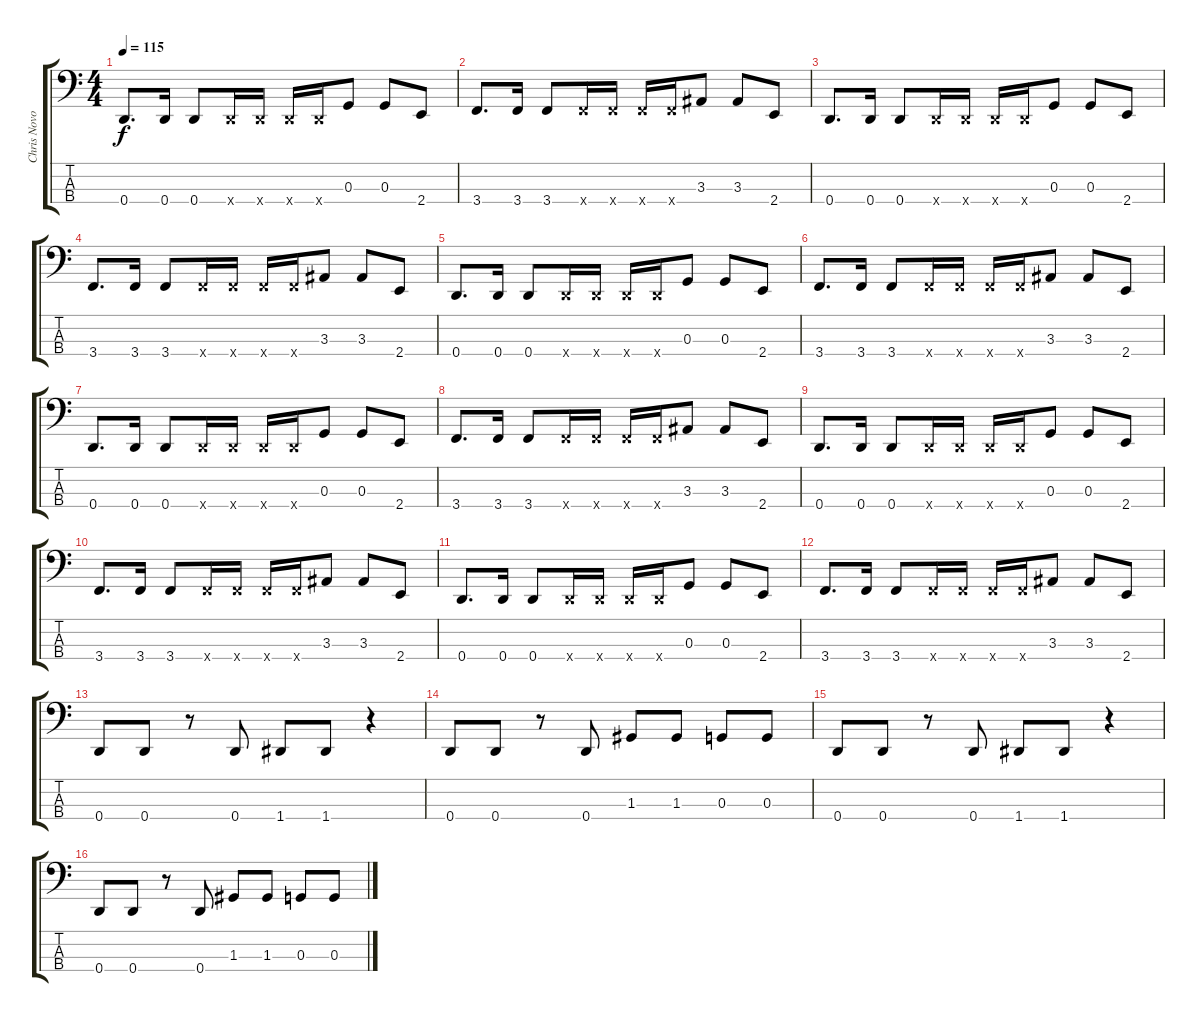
\track ("Chris Novoselic - Bass" "Chris Novo") {instrument electricbassfinger}
\staff {score tabs}
\tuning (F2 C2 G1 D1) {hide}
\ts (4 4)
\tempo 115
\clef f4
\ks c
0.4.8{d dy f} 0.4.16 0.4.8 0.4{x}.16 0.4{x}.16 0.4{x}.16 0.4{x}.16 0.3.8 0.3.8 2.4.8 |
3.4.8{d} 3.4.16 3.4.8 3.4{x}.16 3.4{x}.16 3.4{x}.16 3.4{x}.16 3.3.8 3.3.8 2.4.8 |
0.4.8{d} 0.4.16 0.4.8 0.4{x}.16 0.4{x}.16 0.4{x}.16 0.4{x}.16 0.3.8 0.3.8 2.4.8 |
3.4.8{d} 3.4.16 3.4.8 3.4{x}.16 3.4{x}.16 3.4{x}.16 3.4{x}.16 3.3.8 3.3.8 2.4.8 |
0.4.8{d} 0.4.16 0.4.8 0.4{x}.16 0.4{x}.16 0.4{x}.16 0.4{x}.16 0.3.8 0.3.8 2.4.8 |
3.4.8{d} 3.4.16 3.4.8 3.4{x}.16 3.4{x}.16 3.4{x}.16 3.4{x}.16 3.3.8 3.3.8 2.4.8 |
0.4.8{d} 0.4.16 0.4.8 0.4{x}.16 0.4{x}.16 0.4{x}.16 0.4{x}.16 0.3.8 0.3.8 2.4.8 |
3.4.8{d} 3.4.16 3.4.8 3.4{x}.16 3.4{x}.16 3.4{x}.16 3.4{x}.16 3.3.8 3.3.8 2.4.8 |
0.4.8{d} 0.4.16 0.4.8 0.4{x}.16 0.4{x}.16 0.4{x}.16 0.4{x}.16 0.3.8 0.3.8 2.4.8 |
3.4.8{d} 3.4.16 3.4.8 3.4{x}.16 3.4{x}.16 3.4{x}.16 3.4{x}.16 3.3.8 3.3.8 2.4.8 |
0.4.8{d} 0.4.16 0.4.8 0.4{x}.16 0.4{x}.16 0.4{x}.16 0.4{x}.16 0.3.8 0.3.8 2.4.8 |
3.4.8{d} 3.4.16 3.4.8 3.4{x}.16 3.4{x}.16 3.4{x}.16 3.4{x}.16 3.3.8 3.3.8 2.4.8 |
0.4.8 0.4.8 r.8 0.4.8 1.4.8 1.4.8 r.4 |
0.4.8 0.4.8 r.8 0.4.8 1.3.8 1.3.8 0.3.8 0.3.8 |
0.4.8 0.4.8 r.8 0.4.8 1.4.8 1.4.8 r.4 |
0.4.8 0.4.8 r.8 0.4.8 1.3.8 1.3.8 0.3.8 0.3.8
